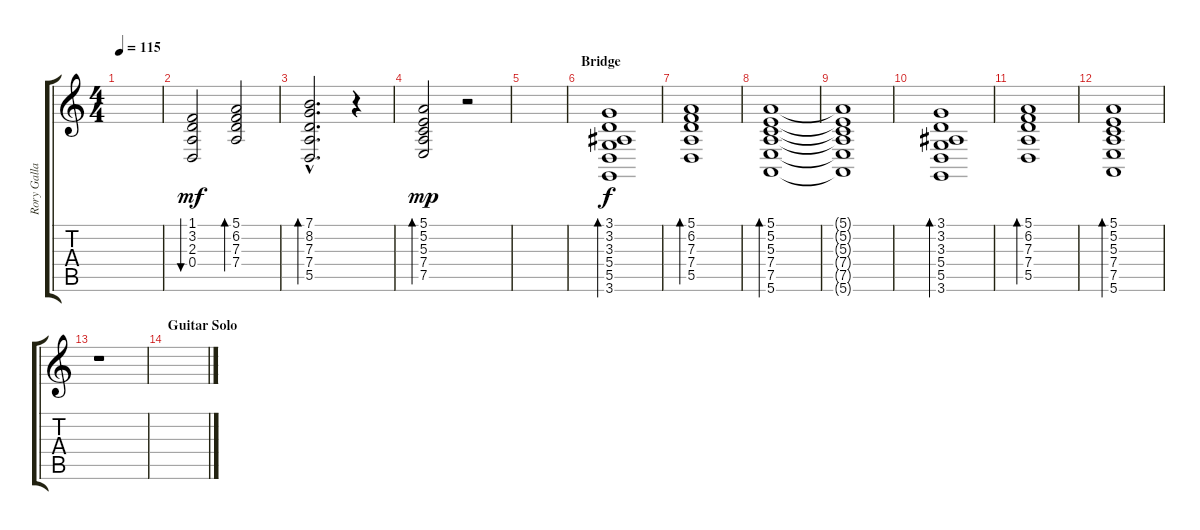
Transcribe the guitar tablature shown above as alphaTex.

\track ("Rory Gallagher (Rhythm 3 Guitar Effects)" "Rory Galla") {instrument fx1rain}
\staff {score tabs}
\tuning (E4 B3 G3 D3 A2 E2) {hide}
\ts (4 4)
\tempo 115
\clef g2
\ks c
|
(1.1 3.2 2.3 0.4).2{bu 240 dy mf} (5.1 6.2 7.3 7.4).2{bd 240} |
(7.1{hac} 8.2{hac} 7.3{hac} 7.4{hac} 5.5{hac}).2{d bd 120} r.4 |
(5.1 5.2 5.3 7.4 7.5).2{bd 120 dy mp} r.2 |
|
\section ("" "Bridge")
(3.1 3.2 3.3 5.4 5.5 3.6).1{bd 60 dy f} |
(5.1 6.2 7.3 7.4 5.5).1{bd 60} |
(5.1 5.2 5.3 7.4 7.5 5.6).1{bd 60} |
(5.1{t} 5.2{t} 5.3{t} 7.4{t} 7.5{t} 5.6{t}).1 |
(3.1 3.2 3.3 5.4 5.5 3.6).1{bd 60} |
(5.1 6.2 7.3 7.4 5.5).1{bd 60} |
(5.1 5.2 5.3 7.4 7.5 5.6).1{bd 60} |
r.1 |
\section ("" "Guitar Solo")
